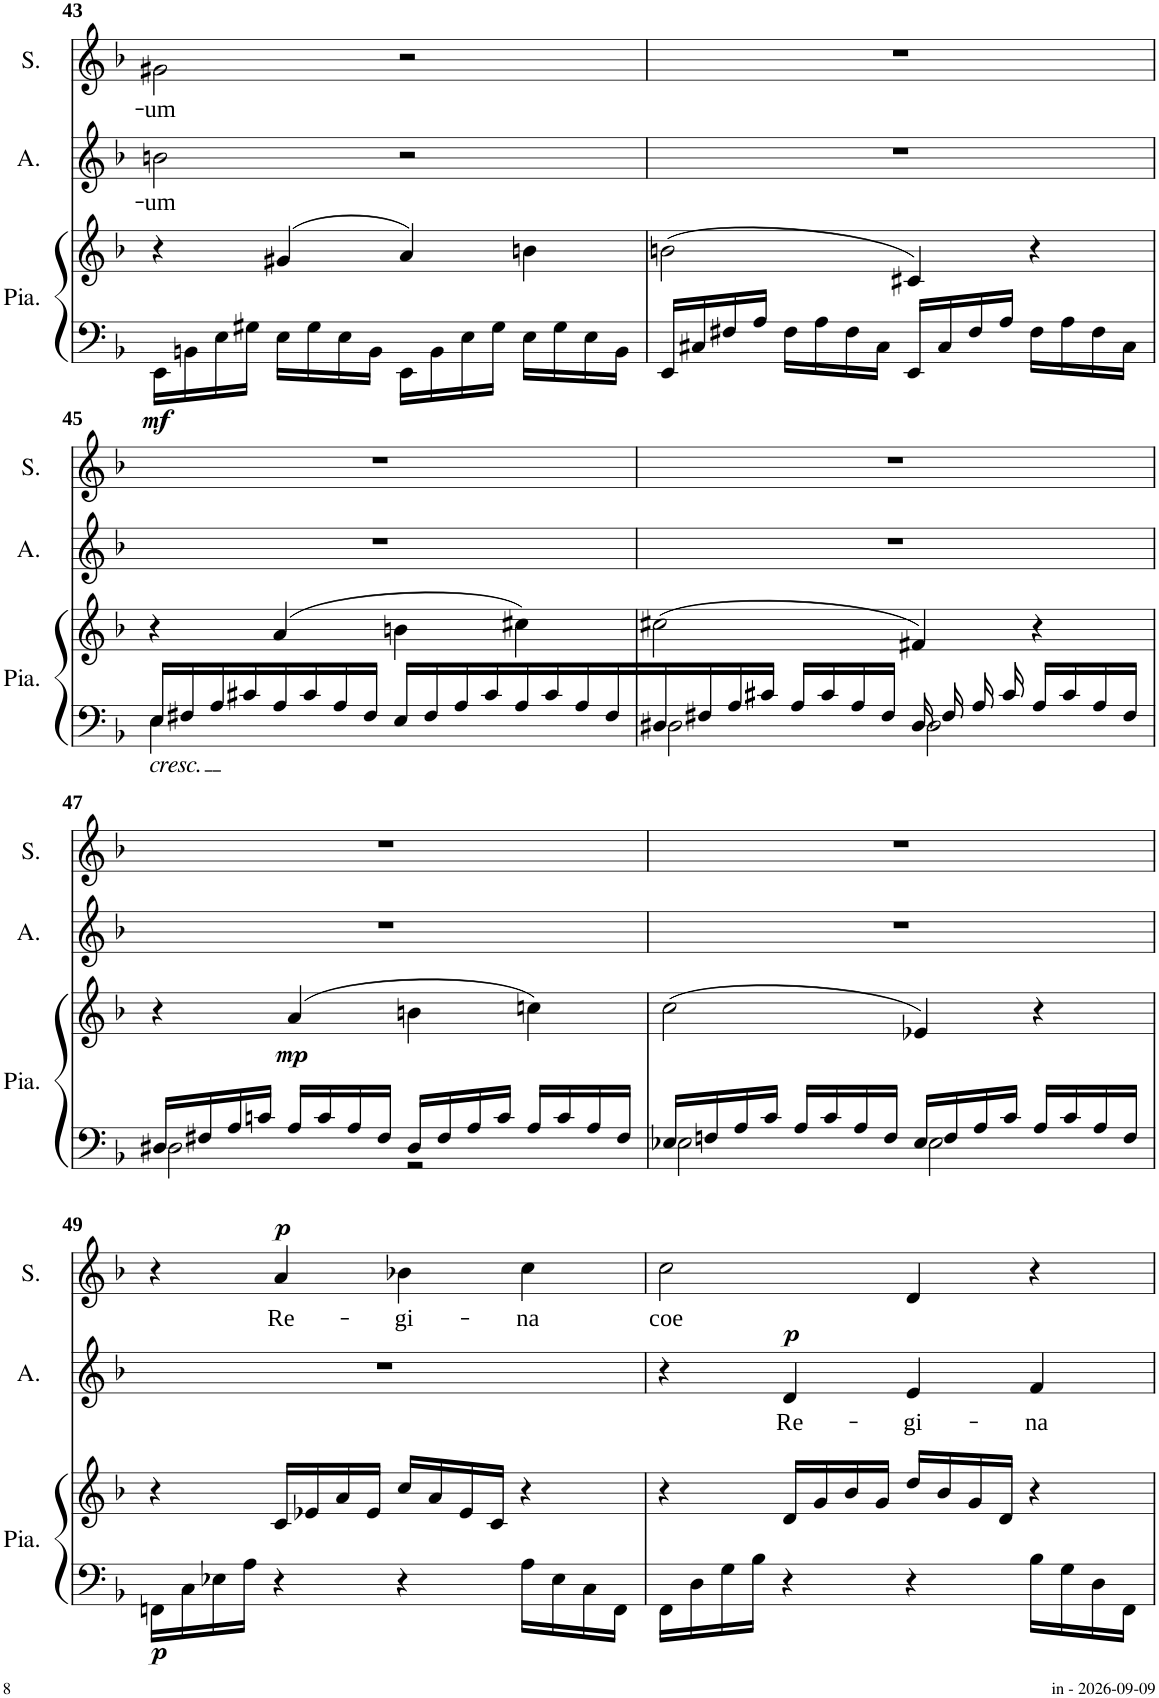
**kern	**kern	**dynam	**kern	**text	**dynam	**kern	**text	**dynam
*part3	*part3	*part3	*part2	*part2	*part2	*part1	*part1	*part1
*staff4	*staff3	*staff3/4	*staff2	*staff2	*staff2	*staff1	*staff1	*staff1
*I"Piano	*	*	*I"Alto	*	*	*I"Soprano	*	*
*I'Pia.	*	*	*I'A.	*	*	*I'S.	*	*
!!LO:PB:g=z
*clefF4	*clefG2	*	*clefG2	*	*	*clefG2	*	*
*k[b-]	*k[b-]	*	*k[b-]	*	*	*k[b-]	*	*
*M2/2	*M2/2	*	*M2/2	*	*	*M2/2	*	*
*met(c|)	*met(c|)	*	*met(c|)	*	*	*met(c|)	*	*
=43	=43	=43	=43	=43	=43	=43	=43	=43
!	!	!LO:DY:b=2	!	!LO:LY:b	!	!	!LO:LY:b	!
16EE\LL	4r	mf	2bn\	-um	.	2g#X\	-um	.
16BBn\	.	.	.	.	.	.	.	.
16E\	.	.	.	.	.	.	.	.
16G#X\JJ	.	.	.	.	.	.	.	.
16E\LL	(>4g#X/	.	.	.	.	.	.	.
16G#\	.	.	.	.	.	.	.	.
16E\	.	.	.	.	.	.	.	.
16BB\JJ	.	.	.	.	.	.	.	.
16EE\LL	4a/)	.	2r	.	.	2r	.	.
16BB\	.	.	.	.	.	.	.	.
16E\	.	.	.	.	.	.	.	.
16G#\JJ	.	.	.	.	.	.	.	.
16E\LL	4bn\	.	.	.	.	.	.	.
16G#\	.	.	.	.	.	.	.	.
16E\	.	.	.	.	.	.	.	.
16BB\JJ	.	.	.	.	.	.	.	.
=44	=44	=44	=44	=44	=44	=44	=44	=44
16EE/LL	(2bn\	.	1r	.	.	1r	.	.
16C#X/	.	.	.	.	.	.	.	.
16F#X/	.	.	.	.	.	.	.	.
16A/JJ	.	.	.	.	.	.	.	.
16F#\LL	.	.	.	.	.	.	.	.
16A\	.	.	.	.	.	.	.	.
16F#\	.	.	.	.	.	.	.	.
16C#\JJ	.	.	.	.	.	.	.	.
16EE/LL	4c#X/)	.	.	.	.	.	.	.
16C#/	.	.	.	.	.	.	.	.
16F#/	.	.	.	.	.	.	.	.
16A/JJ	.	.	.	.	.	.	.	.
16F#\LL	4r	.	.	.	.	.	.	.
16A\	.	.	.	.	.	.	.	.
16F#\	.	.	.	.	.	.	.	.
16C#\JJ	.	.	.	.	.	.	.	.
!!LO:LB:g=z
=45	=45	=45	=45	=45	=45	=45	=45	=45
*^	*	*	*	*	*	*	*	*
!LO:TX:b:i:t=cresc.	!	!	!	!	!	!	!	!	!
16E/LL	4E\	4r	.	1r	.	.	1r	.	.
16F#X/	.	.	.	.	.	.	.	.	.
16A/	.	.	.	.	.	.	.	.	.
16c#X/	.	.	.	.	.	.	.	.	.
16A/	2.ryy	(4a/	.	.	.	.	.	.	.
16c#/	.	.	.	.	.	.	.	.	.
16A/	.	.	.	.	.	.	.	.	.
16F#/JJ	.	.	.	.	.	.	.	.	.
16E/LL	.	4bn\	.	.	.	.	.	.	.
16F#/	.	.	.	.	.	.	.	.	.
16A/	.	.	.	.	.	.	.	.	.
16c#/	.	.	.	.	.	.	.	.	.
16A/	.	4cc#X\)	.	.	.	.	.	.	.
16c#/	.	.	.	.	.	.	.	.	.
16A/	.	.	.	.	.	.	.	.	.
16F#/	.	.	.	.	.	.	.	.	.
=46	=46	=46	=46	=46	=46	=46	=46	=46	=46
16D#X/	2D#\	(2cc#X\	.	1r	.	.	1r	.	.
16F#X/	.	.	.	.	.	.	.	.	.
16A/	.	.	.	.	.	.	.	.	.
16c#X/JJ	.	.	.	.	.	.	.	.	.
16A/LL	.	.	.	.	.	.	.	.	.
16c#/	.	.	.	.	.	.	.	.	.
16A/	.	.	.	.	.	.	.	.	.
16F#/JJ	.	.	.	.	.	.	.	.	.
16D#/	2D#\	4f#X/)	.	.	.	.	.	.	.
16F#/	.	.	.	.	.	.	.	.	.
16A/	.	.	.	.	.	.	.	.	.
16c#/	.	.	.	.	.	.	.	.	.
16A/LL	.	4r	.	.	.	.	.	.	.
16c#/	.	.	.	.	.	.	.	.	.
16A/	.	.	.	.	.	.	.	.	.
16F#/JJ	.	.	.	.	.	.	.	.	.
!!LO:LB:g=z
=47	=47	=47	=47	=47	=47	=47	=47	=47	=47
16D#X/LL	2D#X\	4r	.	1r	.	.	1r	.	.
16F#X/	.	.	.	.	.	.	.	.	.
16A/	.	.	.	.	.	.	.	.	.
16cn/JJ	.	.	.	.	.	.	.	.	.
!	!	!	!LO:DY:b	!	!	!	!	!	!
16A/LL	.	(4a/	mp	.	.	.	.	.	.
16c/	.	.	.	.	.	.	.	.	.
16A/	.	.	.	.	.	.	.	.	.
16F#/JJ	.	.	.	.	.	.	.	.	.
16D#/LL	2r	4bn\	.	.	.	.	.	.	.
16F#/	.	.	.	.	.	.	.	.	.
16A/	.	.	.	.	.	.	.	.	.
16c/JJ	.	.	.	.	.	.	.	.	.
16A/LL	.	4ccn\)	.	.	.	.	.	.	.
16c/	.	.	.	.	.	.	.	.	.
16A/	.	.	.	.	.	.	.	.	.
16F#/JJ	.	.	.	.	.	.	.	.	.
=48	=48	=48	=48	=48	=48	=48	=48	=48	=48
16E-X/LL	2E-X\	(2cc\	.	1r	.	.	1r	.	.
16Fn/	.	.	.	.	.	.	.	.	.
16A/	.	.	.	.	.	.	.	.	.
16c/JJ	.	.	.	.	.	.	.	.	.
16A/LL	.	.	.	.	.	.	.	.	.
16c/	.	.	.	.	.	.	.	.	.
16A/	.	.	.	.	.	.	.	.	.
16F/JJ	.	.	.	.	.	.	.	.	.
16E-/LL	2E-\	4e-X/)	.	.	.	.	.	.	.
16F/	.	.	.	.	.	.	.	.	.
16A/	.	.	.	.	.	.	.	.	.
16c/JJ	.	.	.	.	.	.	.	.	.
16A/LL	.	4r	.	.	.	.	.	.	.
16c/	.	.	.	.	.	.	.	.	.
16A/	.	.	.	.	.	.	.	.	.
16F/JJ	.	.	.	.	.	.	.	.	.
*v	*v	*	*	*	*	*	*	*	*
!!LO:LB:g=z
=49	=49	=49	=49	=49	=49	=49	=49	=49
!	!	!LO:DY:b=2	!	!	!	!	!	!
16FFn\LL	4r	p	1r	.	.	4r	.	.
16C\	.	.	.	.	.	.	.	.
16E-X\	.	.	.	.	.	.	.	.
16A\JJ	.	.	.	.	.	.	.	.
!	!	!	!	!	!	!	!LO:LY:b	!LO:DY:a
4r	16c/LL	.	.	.	.	4a/	Re-	p
.	16e-X/	.	.	.	.	.	.	.
.	16a/	.	.	.	.	.	.	.
.	16e-/JJ	.	.	.	.	.	.	.
!	!	!	!	!	!	!	!LO:LY:b	!
4r	16cc/LL	.	.	.	.	4b-X\	-gi-	.
.	16a/	.	.	.	.	.	.	.
.	16e-/	.	.	.	.	.	.	.
.	16c/JJ	.	.	.	.	.	.	.
!	!	!	!	!	!	!	!LO:LY:b	!
16A\LL	4r	.	.	.	.	4cc\	-na	.
16E-\	.	.	.	.	.	.	.	.
16C\	.	.	.	.	.	.	.	.
16FF\JJ	.	.	.	.	.	.	.	.
=50	=50	=50	=50	=50	=50	=50	=50	=50
!	!	!	!	!	!	!	!LO:LY:b	!
16FF\LL	4r	.	4r	.	.	2cc\	coe	.
16D\	.	.	.	.	.	.	.	.
16G\	.	.	.	.	.	.	.	.
16B-\JJ	.	.	.	.	.	.	.	.
!	!	!	!	!LO:LY:b	!LO:DY:a	!	!	!
4r	16d/LL	.	4d/	Re-	p	.	.	.
.	16g/	.	.	.	.	.	.	.
.	16b-/	.	.	.	.	.	.	.
.	16g/JJ	.	.	.	.	.	.	.
!	!	!	!	!LO:LY:b	!	!	!	!
4r	16dd/LL	.	4e/	-gi-	.	4d/	.	.
.	16b-/	.	.	.	.	.	.	.
.	16g/	.	.	.	.	.	.	.
.	16d/JJ	.	.	.	.	.	.	.
!	!	!	!	!LO:LY:b	!	!	!	!
16B-\LL	4r	.	4f/	-na	.	4r	.	.
16G\	.	.	.	.	.	.	.	.
16D\	.	.	.	.	.	.	.	.
16FF\JJ	.	.	.	.	.	.	.	.
=	=	=	=	=	=	=	=	=
*-	*-	*-	*-	*-	*-	*-	*-	*-
